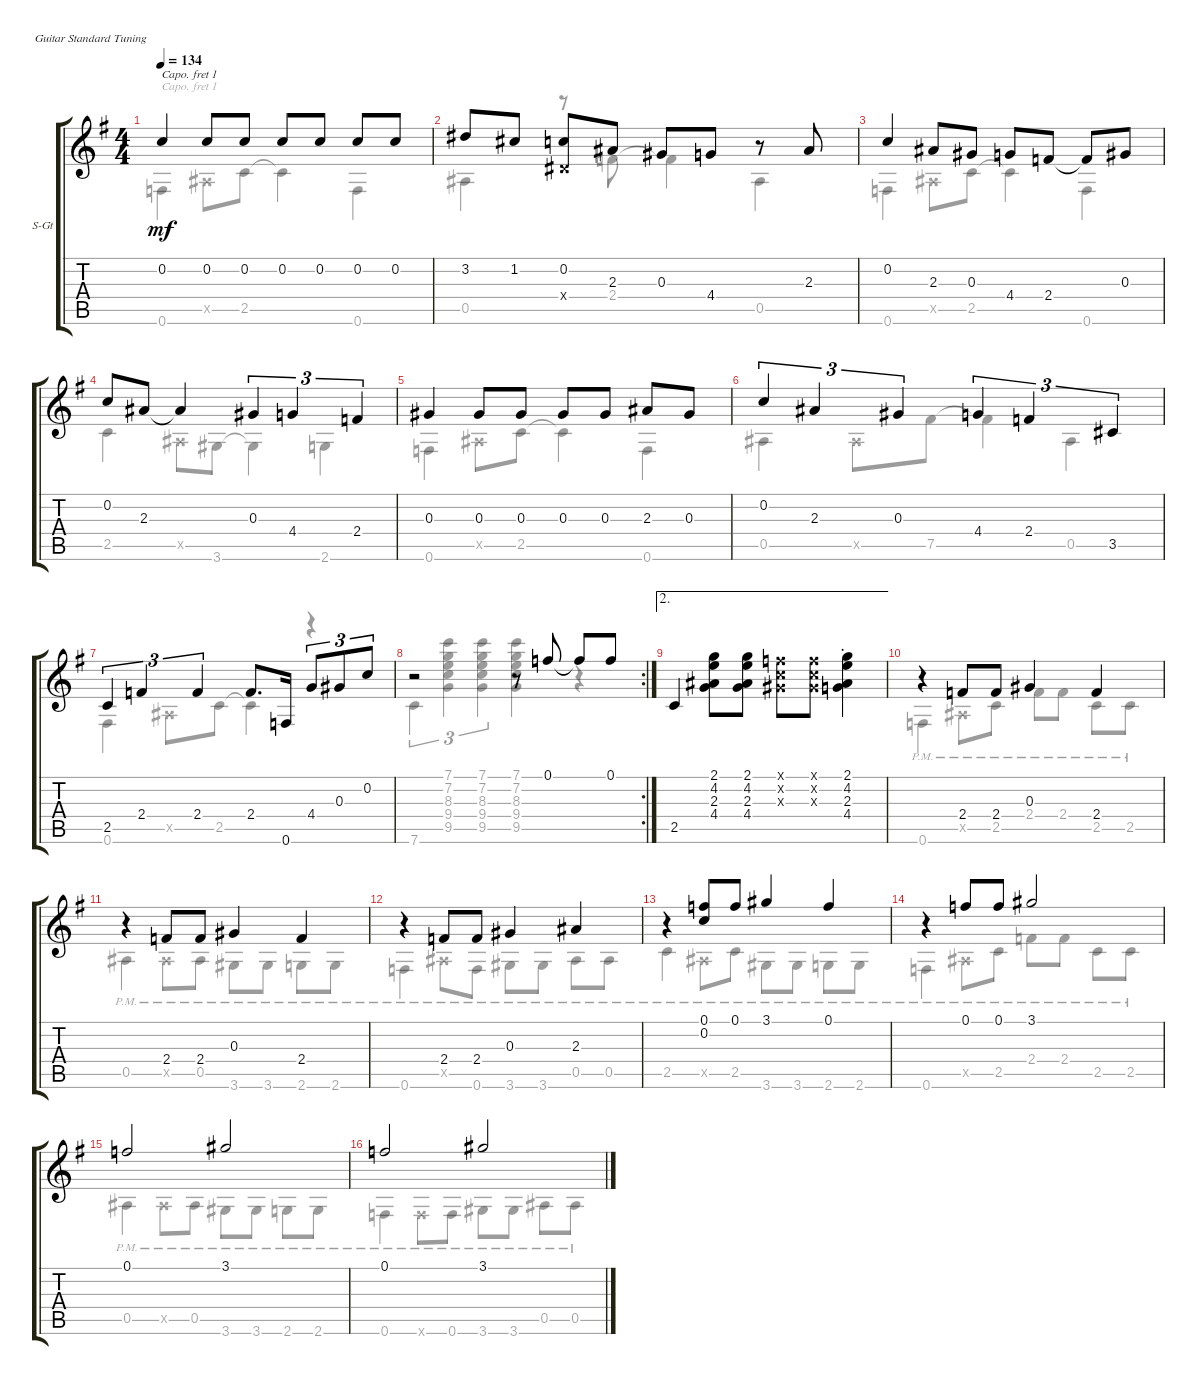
\defaultSystemsLayout 4
\bracketExtendMode groupsimilarinstruments
\firstSystemTrackNameOrientation horizontal
\otherSystemsTrackNameOrientation horizontal
\track ("Steel Guitar" "S-Gt") {instrument acousticguitarsteel}
\staff {score tabs}
\capo 1
\tuning (E4 B3 G3 D3 A2 E2)
\voice
\ts (4 4)
\tempo 134
\clef g2
\ks eminor
0.2.4{dy mf} 0.2.8 0.2.8 0.2.8 0.2.8 0.2.8 0.2.8 |
3.2.8 1.2.8 (0.2 0.4{x}).8 2.3.8 0.3.8 4.4.8 r.8 2.3.8 |
0.2.4 2.3.8 0.3.8 4.4.8 2.4.8 2.4{t}.8 0.3.8 |
0.2.8 2.3.8 2.3{t}.4 0.3.4{tu (3 2)} 4.4.4{tu (3 2)} 2.4.4{tu (3 2)} |
0.3.4 0.3.8 0.3.8 0.3.8 0.3.8 2.3.8 0.3.8 |
0.2.4{tu (3 2)} 2.3.4{tu (3 2)} 0.3.4{tu (3 2)} 4.4.4{tu (3 2)} 2.4.4{tu (3 2)} 3.5.4{tu (3 2)} |
2.5.4{tu (3 2)} 2.4.4{tu (3 2)} 2.4.4{tu (3 2)} 2.4.8{d} 0.6.16 4.4.8{tu (3 2)} 0.3.8{tu (3 2)} 0.2.8{tu (3 2)} |
\rc 2
r.2 r.8 0.1.8 0.1{t}.8 0.1.8 |
\ae 2
2.5.4 (4.4 2.3 4.2 2.1).8 (4.4 2.3 4.2 2.1).8 (0.3{x} 0.2{x} 0.1{x}).8 (0.3{x} 0.2{x} 0.1{x}).8 (2.1 4.2 2.3 4.4{st}).4 |
r.4 2.4.8 2.4.8 0.3.4 2.4.4 |
r.4 2.4.8 2.4.8 0.3.4 2.4.4 |
r.4 2.4.8 2.4.8 0.3.4 2.3.4 |
r.4 (0.1 0.2).8 0.1.8 3.1.4 0.1.4 |
r.4 0.1.8 0.1.8 3.1.2 |
0.1.2 3.1.2 |
0.1.2 3.1.2
\voice
\clef g2
\ottava regular
\simile none
\ks eminor
0.6.4{dy mf} 0.5{x}.8 2.5.8 2.5{t}.4 0.6.4 |
0.5.4 r.8 2.4.8 2.4{t}.4 0.5.4 |
0.6.4 0.5{x}.8 2.5.8 2.5{t}.4 0.6.4 |
2.5.4 0.5{x}.8 3.6.8 3.6{t}.4 2.6.4 |
0.6.4 0.5{x}.8 2.5.8 2.5{t}.4 0.6.4 |
0.5.4 0.5{x}.8 7.5.8 7.5{t}.4 0.5.4 |
0.6.4 0.5{x}.8 2.5.8 2.5{t}.4 r.4 |
7.6.4{tu (3 2)} (7.1 7.2 8.3 9.4 9.5).4{tu (3 2)} (7.1 7.2 8.3 9.4 9.5).4{tu (3 2)} (7.1 7.2 8.3 9.4 9.5).4 r.4 |
|
0.6{pm}.4 0.5{pm x}.8 2.5{pm}.8 2.4{pm}.8 2.4{pm}.8 2.5{pm}.8 2.5{pm}.8 |
0.5{pm}.4 0.5{pm x}.8 0.5{pm}.8 3.6{pm}.8 3.6{pm}.8 2.6{pm}.8 2.6{pm}.8 |
0.6{pm}.4 0.5{pm x}.8 0.6{pm}.8 3.6{pm}.8 3.6{pm}.8 0.5{pm}.8 0.5{pm}.8 |
2.5{pm}.4 0.5{pm x}.8 2.5{pm}.8 3.6{pm}.8 3.6{pm}.8 2.6{pm}.8 2.6{pm}.8 |
0.6{pm}.4 0.5{pm x}.8 2.5{pm}.8 2.4{pm}.8 2.4{pm}.8 2.5{pm}.8 2.5{pm}.8 |
0.5{pm}.4 0.5{pm x}.8 0.5{pm}.8 3.6{pm}.8 3.6{pm}.8 2.6{pm}.8 2.6{pm}.8 |
0.6{pm}.4 0.6{pm x}.8 0.6{pm}.8 3.6{pm}.8 3.6{pm}.8 0.5{pm}.8 0.5{pm}.8
